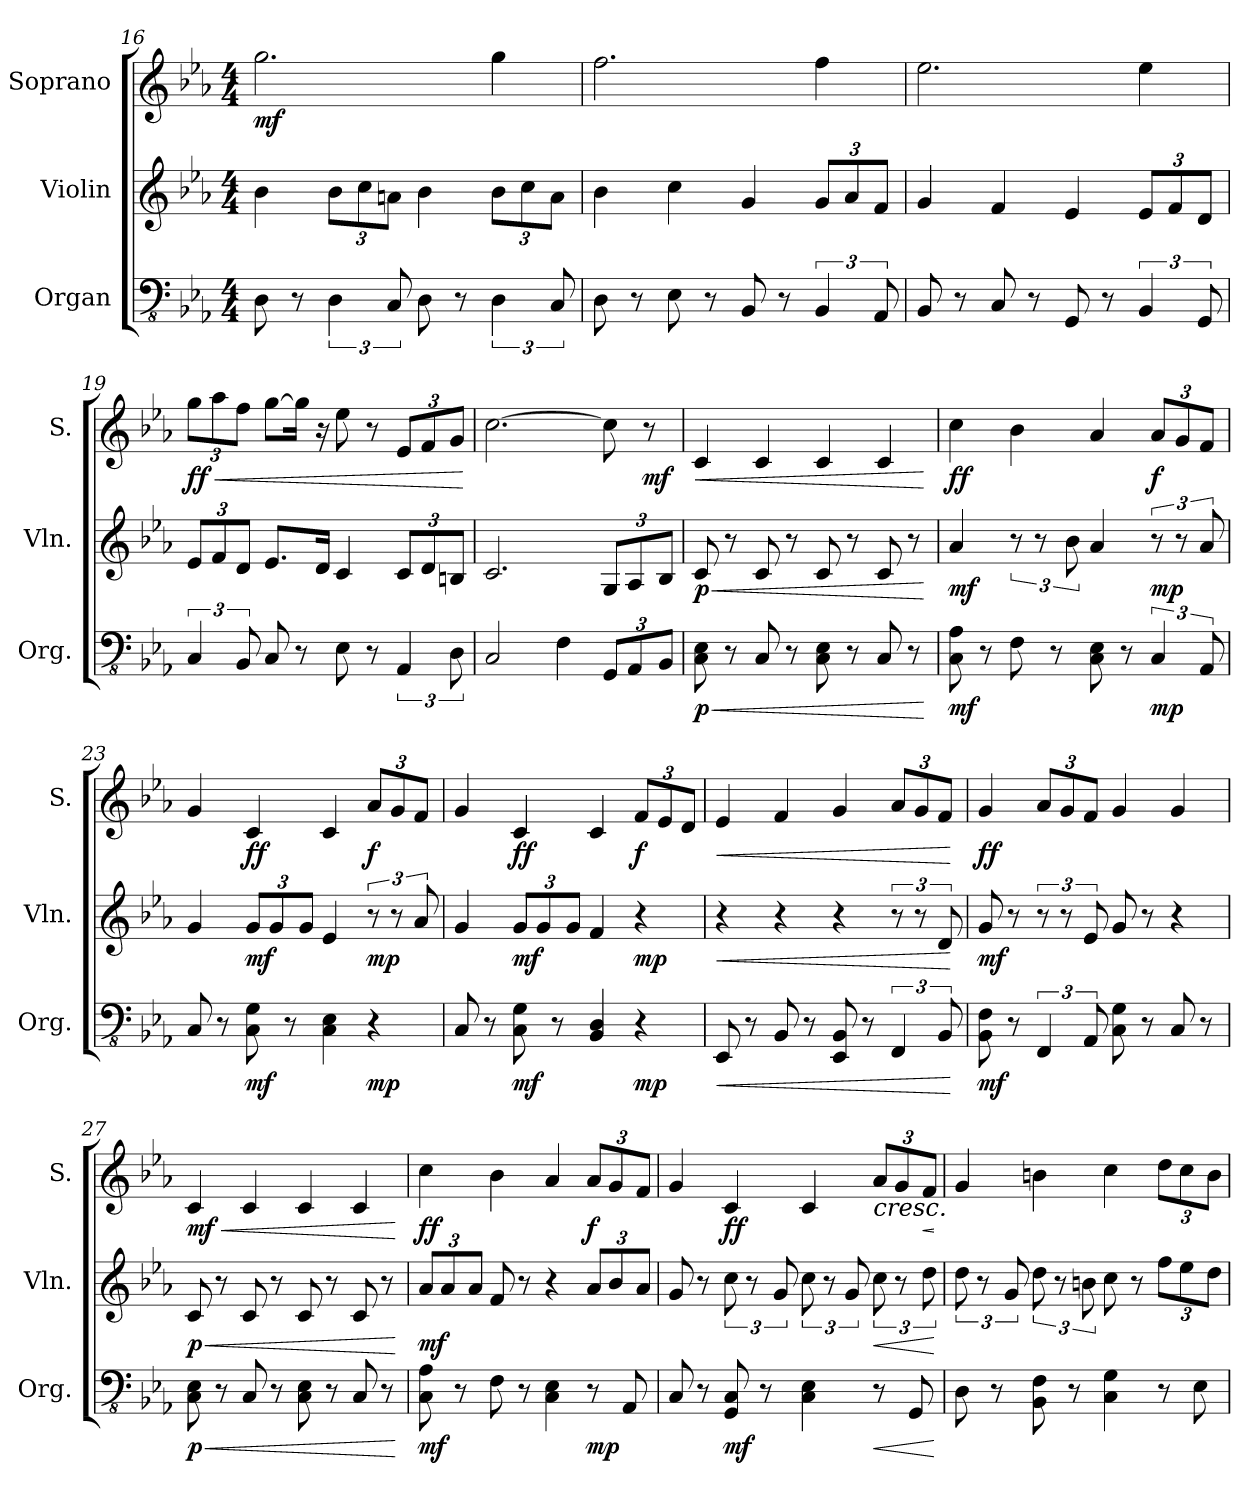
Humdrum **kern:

**kern	**dynam	**kern	**dynam	**kern	**dynam
*part3	*part3	*part2	*part2	*part1	*part1
*staff3	*staff3	*staff2	*staff2	*staff1	*staff1
*I"Organ	*	*I"Violin	*	*I"Soprano	*
*I'Org.	*	*I'Vln.	*	*I'S.	*
*clefFv4	*	*clefG2	*	*clefG2	*
*k[b-e-a-]	*	*k[b-e-a-]	*	*k[b-e-a-]	*
*M4/4	*	*M4/4	*	*M4/4	*
=16	=16	=16	=16	=16	=16
!	!	!	!	!	!LO:DY:b
8DD\	.	4b-\	.	2.gg\	mf
8r	.	.	.	.	.
*	*	*Xbrackettup	*	*	*
6DD\	.	12b-\L	.	.	.
.	.	12cc\	.	.	.
12CC/	.	12an\J	.	.	.
8DD\	.	4b-\	.	.	.
8r	.	.	.	.	.
6DD\	.	12b-\L	.	4gg\	.
.	.	12cc\	.	.	.
12CC/	.	12a\J	.	.	.
=17	=17	=17	=17	=17	=17
8DD\	.	4b-\	.	2.ff\	.
8r	.	.	.	.	.
8EE-\	.	4cc\	.	.	.
8r	.	.	.	.	.
8BBB-/	.	4g/	.	.	.
8r	.	.	.	.	.
6BBB-/	.	12g/L	.	4ff\	.
.	.	12a-/	.	.	.
12AAA-/	.	12f/J	.	.	.
=18	=18	=18	=18	=18	=18
8BBB-/	.	4g/	.	2.ee-\	.
8r	.	.	.	.	.
8CC/	.	4f/	.	.	.
8r	.	.	.	.	.
8GGG/	.	4e-/	.	.	.
8r	.	.	.	.	.
6BBB-/	.	12e-/L	.	4ee-\	.
.	.	12f/	.	.	.
12GGG/	.	12d/J	.	.	.
!!LO:PB:g=z
=19	=19	=19	=19	=19	=19
*	*	*	*	*Xbrackettup	*
!	!	!	!	!	!LO:HP:b
!	!	!	!	!	!LO:DY:n=1:b
6CC/	.	12e-/L	.	12gg\L	< ff
.	.	12f/	.	12aa-\	.
12BBB-/	.	12d/J	.	12ff\J	.
8CC/	.	8.e-/L	.	[8gg\L	.
8r	.	.	.	16gg\Jk]	.
.	.	16d/Jk	.	16r	.
8EE-\	.	4c/	.	8ee-\	.
8r	.	.	.	8r	.
6AAA-/	.	12c/L	.	12e-/L	.
.	.	12d/	.	12f/	.
12DD\	.	12Bn/J	.	12g/J	.
.	.	.	.	.	[
=20	=20	=20	=20	=20	=20
2CC/	.	2.c/	.	[2.cc\	.
4FF\	.	.	.	.	.
*Xbrackettup	*	*	*	*	*
12GGG/L	.	12G/L	.	8cc\]	.
12AAA-/	.	12A-/	.	.	.
!	!	!	!	!	!LO:DY:b
.	.	.	.	8r	mf
12BBB-/J	.	12B-/J	.	.	.
=21	=21	=21	=21	=21	=21
!	!LO:HP:b	!	!LO:HP:b	!	!LO:HP:b
!	!LO:DY:n=1:b	!	!LO:DY:n=1:b	!	!
8CC\ 8EE-\	< p	8c/	< p	4c/	<
8r	.	8r	.	.	.
8CC/	.	8c/	.	4c/	.
8r	.	8r	.	.	.
8CC\ 8EE-\	.	8c/	.	4c/	.
8r	.	8r	.	.	.
8CC/	.	8c/	.	4c/	.
8r	.	8r	.	.	.
.	[	.	[	.	[
=22	=22	=22	=22	=22	=22
!	!LO:DY:b	!	!LO:DY:b	!	!LO:DY:b
8CC\ 8AA-\	mf	4a-/	mf	4cc\	ff
8r	.	.	.	.	.
*	*	*brackettup	*	*	*
8FF\	.	12r	.	4b-\	.
.	.	12r	.	.	.
8r	.	.	.	.	.
.	.	12b-\	.	.	.
8CC\ 8EE-\	.	4a-/	.	4a-/	.
8r	.	.	.	.	.
*brackettup	*	*	*	*	*
!	!LO:DY:b	!	!LO:DY:b	!	!LO:DY:b
6CC/	mp	12r	mp	12a-/L	f
.	.	12r	.	12g/	.
12AAA-/	.	12a-/	.	12f/J	.
!!LO:LB:g=z
=23	=23	=23	=23	=23	=23
8CC/	.	4g/	.	4g/	.
8r	.	.	.	.	.
*	*	*Xbrackettup	*	*	*
!	!LO:DY:b	!	!LO:DY:b	!	!LO:DY:b
8CC\ 8GG\	mf	12g/L	mf	4c/	ff
.	.	12g/	.	.	.
8r	.	.	.	.	.
.	.	12g/J	.	.	.
4CC\ 4EE-\	.	4e-/	.	4c/	.
*	*	*brackettup	*	*	*
!	!LO:DY:b	!	!LO:DY:b	!	!LO:DY:b
4r	mp	12r	mp	12a-/L	f
.	.	12r	.	12g/	.
.	.	12a-/	.	12f/J	.
=24	=24	=24	=24	=24	=24
8CC/	.	4g/	.	4g/	.
8r	.	.	.	.	.
*	*	*Xbrackettup	*	*	*
!	!LO:DY:b	!	!LO:DY:b	!	!LO:DY:b
8CC\ 8GG\	mf	12g/L	mf	4c/	ff
.	.	12g/	.	.	.
8r	.	.	.	.	.
.	.	12g/J	.	.	.
4BBB-/ 4DD/	.	4f/	.	4c/	.
!	!LO:DY:b	!	!LO:DY:b	!	!LO:DY:b
4r	mp	4r	mp	12f/L	f
.	.	.	.	12e-/	.
.	.	.	.	12d/J	.
=25	=25	=25	=25	=25	=25
!	!LO:HP:b	!	!LO:HP:b	!	!LO:HP:b
8EEE-/	<	4r	<	4e-/	<
8r	.	.	.	.	.
8BBB-/	.	4r	.	4f/	.
8r	.	.	.	.	.
8EEE-/ 8BBB-/	.	4r	.	4g/	.
8r	.	.	.	.	.
*	*	*brackettup	*	*	*
6FFF/	.	12r	.	12a-/L	.
.	.	12r	.	12g/	.
12BBB-/	.	12d/	.	12f/J	.
.	[	.	[	.	[
=26	=26	=26	=26	=26	=26
!	!LO:DY:b	!	!LO:DY:b	!	!LO:DY:b
8BBB-\ 8FF\	mf	8g/	mf	4g/	ff
8r	.	8r	.	.	.
6FFF/	.	12r	.	12a-/L	.
.	.	12r	.	12g/	.
12AAA-/	.	12e-/	.	12f/J	.
8CC\ 8GG\	.	8g/	.	4g/	.
8r	.	8r	.	.	.
8CC/	.	4r	.	4g/	.
8r	.	.	.	.	.
!!LO:LB:g=z
=27	=27	=27	=27	=27	=27
!	!LO:HP:b	!	!LO:HP:b	!	!LO:HP:b
!	!LO:DY:n=1:b	!	!LO:DY:n=1:b	!	!LO:DY:n=1:b
8CC\ 8EE-\	< p	8c/	< p	4c/	< mf
8r	.	8r	.	.	.
8CC/	.	8c/	.	4c/	.
8r	.	8r	.	.	.
8CC\ 8EE-\	.	8c/	.	4c/	.
8r	.	8r	.	.	.
8CC/	.	8c/	.	4c/	.
8r	.	8r	.	.	.
.	[	.	[	.	[
=28	=28	=28	=28	=28	=28
*	*	*Xbrackettup	*	*	*
!	!LO:DY:b	!	!LO:DY:b	!	!LO:DY:b
8CC\ 8AA-\	mf	12a-/L	mf	4cc\	ff
.	.	12a-/	.	.	.
8r	.	.	.	.	.
.	.	12a-/J	.	.	.
8FF\	.	8f/	.	4b-\	.
8r	.	8r	.	.	.
4CC\ 4EE-\	.	4r	.	4a-/	.
!	!LO:DY:b	!	!	!	!LO:DY:b
8r	mp	12a-/L	.	12a-/L	f
.	.	12b-/	.	12g/	.
8AAA-/	.	.	.	.	.
.	.	12a-/J	.	12f/J	.
=29	=29	=29	=29	=29	=29
8CC/	.	8g/	.	4g/	.
8r	.	8r	.	.	.
*	*	*brackettup	*	*	*
!	!LO:DY:b	!	!	!	!LO:DY:b
8GGG/ 8CC/	mf	12cc\	.	4c/	ff
.	.	12r	.	.	.
8r	.	.	.	.	.
.	.	12g/	.	.	.
4CC\ 4EE-\	.	12cc\	.	4c/	.
.	.	12r	.	.	.
.	.	12g/	.	.	.
!	!LO:HP:b	!	!LO:HP:b	!	!LO:HP:b
8r	<	12cc\	<	12a-/L	<
.	.	12r	.	12g/	.
8GGG/	.	.	.	.	.
!	!	!	!	!	!LO:HP:b
.	.	12dd\	.	12f/J	<
.	[	.	[	.	[ [
=30	=30	=30	=30	=30	=30
8DD\	.	12dd\	.	4g/	.
.	.	12r	.	.	.
8r	.	.	.	.	.
.	.	12g/	.	.	.
8BBB-\ 8FF\	.	12dd\	.	4bn\	.
.	.	12r	.	.	.
8r	.	.	.	.	.
.	.	12bn\	.	.	.
4CC\ 4GG\	.	8cc\	.	4cc\	.
.	.	8r	.	.	.
*	*	*Xbrackettup	*	*	*
8r	.	12ff\L	.	12dd\L	.
.	.	12ee-\	.	12cc\	.
8EE-\	.	.	.	.	.
.	.	12dd\J	.	12b\J	.
=	=	=	=	=	=
*-	*-	*-	*-	*-	*-
